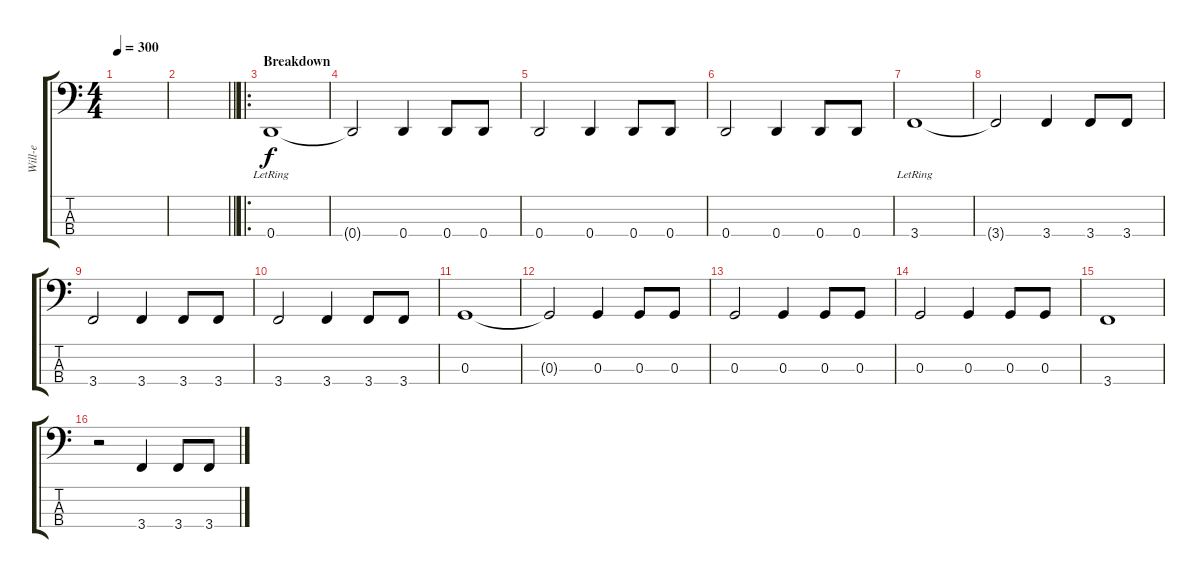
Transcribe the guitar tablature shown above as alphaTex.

\track ("Will-e" "Will-e") {instrument electricbasspick}
\staff {score tabs}
\tuning (F2 C2 G1 D1) {hide}
\ts (4 4)
\tempo 300
\clef f4
\ks c
|
\barLineRight lightlight
|
\ro
\section ("" "Breakdown")
0.4{lr}.1 |
0.4{t}.2 0.4.4 0.4.8 0.4.8 |
0.4.2 0.4.4 0.4.8 0.4.8 |
0.4.2 0.4.4 0.4.8 0.4.8 |
3.4{lr}.1 |
3.4{t}.2 3.4.4 3.4.8 3.4.8 |
3.4.2 3.4.4 3.4.8 3.4.8 |
3.4.2 3.4.4 3.4.8 3.4.8 |
0.3.1 |
0.3{t}.2 0.3.4 0.3.8 0.3.8 |
0.3.2 0.3.4 0.3.8 0.3.8 |
0.3.2 0.3.4 0.3.8 0.3.8 |
3.4.1 |
r.2 3.4.4 3.4.8 3.4.8
